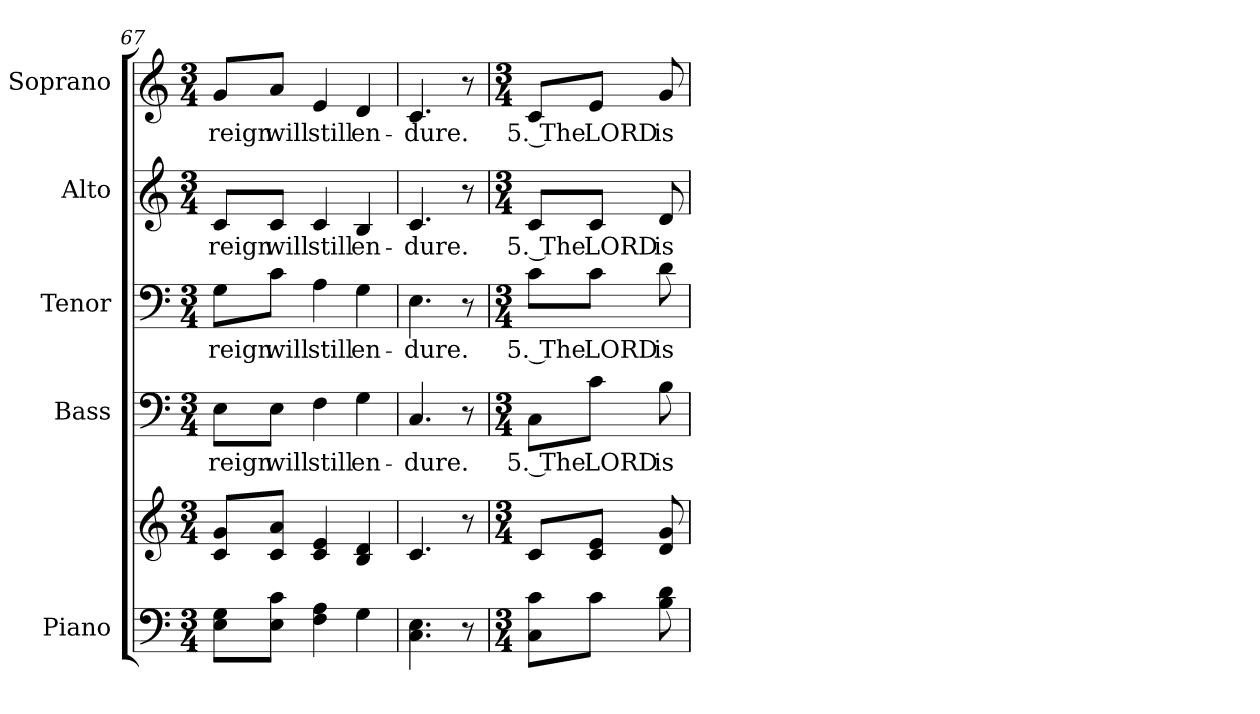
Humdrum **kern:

**kern	**kern	**kern	**text	**kern	**text	**kern	**text	**kern	**text
*part5	*part5	*part4	*part4	*part3	*part3	*part2	*part2	*part1	*part1
*staff6	*staff5	*staff4	*staff4	*staff3	*staff3	*staff2	*staff2	*staff1	*staff1
*I"Piano	*	*I"Bass	*	*I"Tenor	*	*I"Alto	*	*I"Soprano	*
*I'Pno.	*	*I'B.	*	*I'T.	*	*I'A.	*	*I'S.	*
!!LO:PB:g=z
*clefF4	*clefG2	*clefF4	*	*clefF4	*	*clefG2	*	*clefG2	*
*k[]	*k[]	*k[]	*	*k[]	*	*k[]	*	*k[]	*
*C:	*C:	*C:	*	*C:	*	*C:	*	*C:	*
*M3/4	*M3/4	*M3/4	*	*M3/4	*	*M3/4	*	*M3/4	*
=67	=67	=67	=67	=67	=67	=67	=67	=67	=67
!	!	!	!LO:LY:b:color=#000000	!	!	!	!	!	!
!	!	!	!	!	!LO:LY:b:color=#000000	!	!	!	!
!	!	!	!	!	!	!	!LO:LY:b:color=#000000	!	!
!	!	!	!	!	!	!	!	!	!LO:LY:b:color=#000000
8Ei\ 8Gi\L	8ci/ 8gi/L	8Ei\L	reign	8Gi\L	reign	8ci/L	reign	8gi/L	reign
!	!	!	!LO:LY:b:color=#000000	!	!	!	!	!	!
!	!	!	!	!	!LO:LY:b:color=#000000	!	!	!	!
!	!	!	!	!	!	!	!LO:LY:b:color=#000000	!	!
!	!	!	!	!	!	!	!	!	!LO:LY:b:color=#000000
8Ei\ 8ci\J	8ci/ 8ai/J	8Ei\J	will	8ci\J	will	8ci/J	will	8ai/J	will
!	!	!	!LO:LY:b:color=#000000	!	!	!	!	!	!
!	!	!	!	!	!LO:LY:b:color=#000000	!	!	!	!
!	!	!	!	!	!	!	!LO:LY:b:color=#000000	!	!
!	!	!	!	!	!	!	!	!	!LO:LY:b:color=#000000
4Fi\ 4Ai	4ci/ 4ei	4Fi\	still	4Ai\	still	4ci/	still	4ei/	still
!	!	!	!LO:LY:b:color=#000000	!	!	!	!	!	!
!	!	!	!	!	!LO:LY:b:color=#000000	!	!	!	!
!	!	!	!	!	!	!	!LO:LY:b:color=#000000	!	!
!	!	!	!	!	!	!	!	!	!LO:LY:b:color=#000000
4Gi\	4Bi/ 4di	4Gi\	en-	4Gi\	en-	4Bi/	en-	4di/	en-
=68	=68	=68	=68	=68	=68	=68	=68	=68	=68
!	!	!	!LO:LY:b:color=#000000	!	!	!	!	!	!
!	!	!	!	!	!LO:LY:b:color=#000000	!	!	!	!
!	!	!	!	!	!	!	!LO:LY:b:color=#000000	!	!
!	!	!	!	!	!	!	!	!	!LO:LY:b:color=#000000
4.Ci\ 4.Ei	4.ci/	4.Ci/	-dure.	4.Ei\	-dure.	4.ci/	-dure.	4.ci/	-dure.
8r	8r	8r	.	8r	.	8r	.	8r	.
!!LO:PB:g=z
=69	=69	=69	=69	=69	=69	=69	=69	=69	=69
*M3/4	*M3/4	*M3/4	*	*M3/4	*	*M3/4	*	*M3/4	*
!	!	!	!LO:LY:b:color=#000000	!	!	!	!	!	!
!	!	!	!	!	!LO:LY:b:color=#000000	!	!	!	!
!	!	!	!	!	!	!	!LO:LY:b:color=#000000	!	!
!	!	!	!	!	!	!	!	!	!LO:LY:b:color=#000000
8Ci\ 8ci\L	8ci/L	8Ci\L	5. The	8ci\L	5. The	8ci/L	5. The	8ci/L	5. The
!	!	!	!LO:LY:b:color=#000000	!	!	!	!	!	!
!	!	!	!	!	!LO:LY:b:color=#000000	!	!	!	!
!	!	!	!	!	!	!	!LO:LY:b:color=#000000	!	!
!	!	!	!	!	!	!	!	!	!LO:LY:b:color=#000000
8ci\J	8ci/ 8ei/J	8ci\J	LORD	8ci\J	LORD	8ci/J	LORD	8ei/J	LORD
!	!	!	!LO:LY:b:color=#000000	!	!	!	!	!	!
!	!	!	!	!	!LO:LY:b:color=#000000	!	!	!	!
!	!	!	!	!	!	!	!LO:LY:b:color=#000000	!	!
!	!	!	!	!	!	!	!	!	!LO:LY:b:color=#000000
8Bi\ 8di	8di/ 8gi	8Bi\	is	8di\	is	8di/	is	8gi/	is
=	=	=	=	=	=	=	=	=	=
*-	*-	*-	*-	*-	*-	*-	*-	*-	*-
